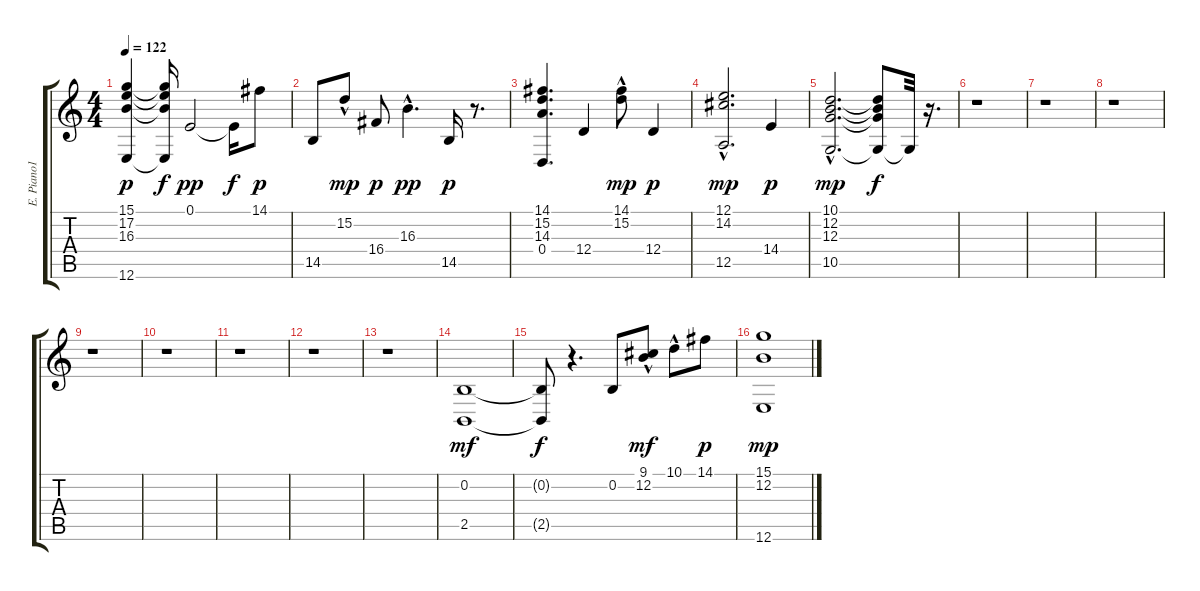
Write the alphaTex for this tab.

\track (" E. Piano1*merged" " E. Piano1") {instrument electricpiano1}
\staff {score tabs}
\tuning (E4 B3 G3 D3 A2 E2) {hide}
\ts (4 4)
\tempo 122
\clef g2
\ks c
(15.1 17.2 16.3 12.6).4{dy p} (15.1{t} 17.2{t} 16.3{t} 12.6{t}).16{dy f} 0.1.2{dy pp} 0.1{t}.16{dy f} 14.1.8{dy p} |
14.5.8 15.2{hac}.8{dy mp} 16.4.8{dy p} 16.3{hac}.4{d dy pp} 14.5.16{dy p} r.8{d} |
(14.1 15.2 14.3 0.4).4{d} 12.4.4 (14.1{hac} 15.2{hac}).8{dy mp} 12.4.4{dy p} |
(12.1{hac} 14.2{hac} 12.5).2{d dy mp} 14.4.4{dy p} |
(10.1{hac} 12.2{hac} 12.3{hac} 10.5{hac}).2{d dy mp} (10.1{t} 12.2{t} 12.3{t} 10.5{t}).8{dy f} 10.5{t}.32 r.16{d} |
r.1 |
r.1 |
r.1 |
r.1 |
r.1 |
r.1 |
r.1 |
r.1 |
(0.2 2.5).1{dy mf} |
(0.2{t} 2.5{t}).8{dy f} r.4{d} 0.2.8 (9.1{hac} 12.2).8{dy mf} 10.1{hac}.8 14.1.8{dy p} |
(15.1 12.2 12.6).1{dy mp}
